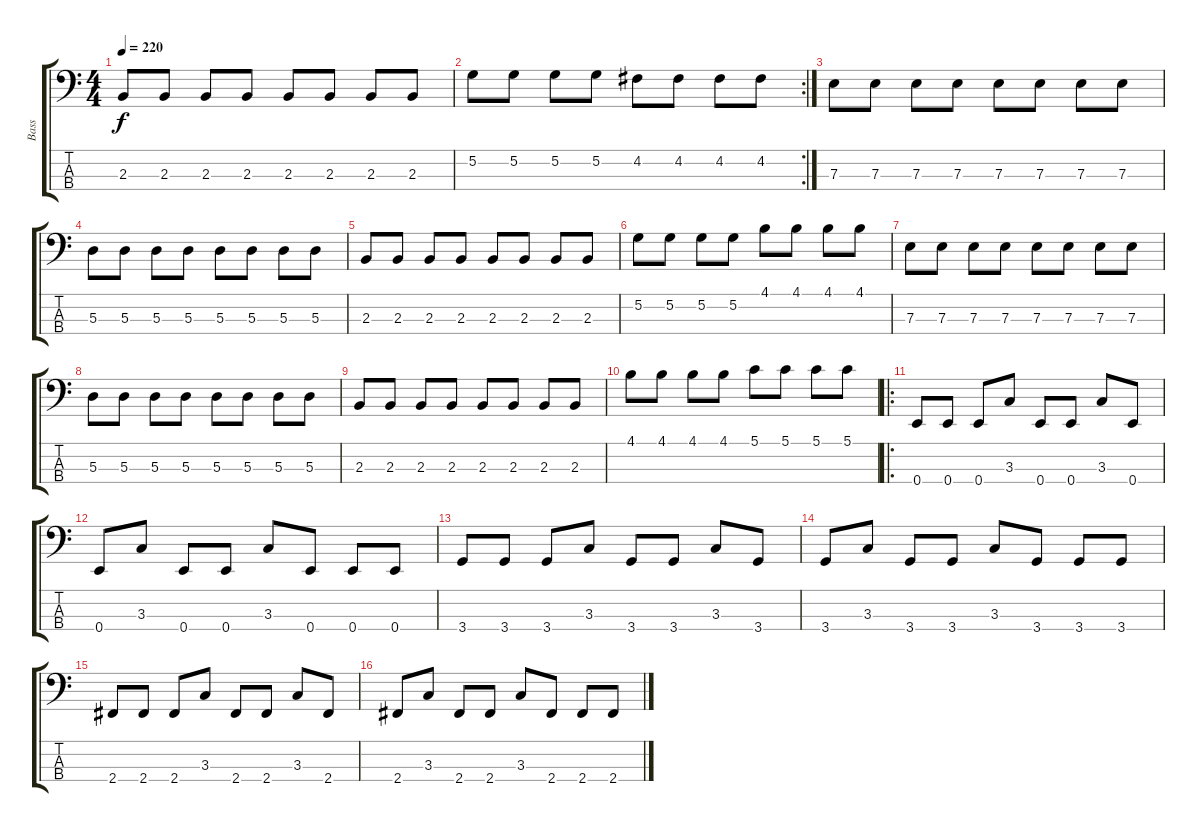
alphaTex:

\track ("Bass" "Bass") {instrument electricbasspick}
\staff {score tabs}
\tuning (G2 D2 A1 E1) {hide}
\ts (4 4)
\tempo 220
\clef f4
\ks c
2.3.8{dy f} 2.3.8 2.3.8 2.3.8 2.3.8 2.3.8 2.3.8 2.3.8 |
\rc 2
5.2.8 5.2.8 5.2.8 5.2.8 4.2.8 4.2.8 4.2.8 4.2.8 |
7.3.8 7.3.8 7.3.8 7.3.8 7.3.8 7.3.8 7.3.8 7.3.8 |
5.3.8 5.3.8 5.3.8 5.3.8 5.3.8 5.3.8 5.3.8 5.3.8 |
2.3.8 2.3.8 2.3.8 2.3.8 2.3.8 2.3.8 2.3.8 2.3.8 |
5.2.8 5.2.8 5.2.8 5.2.8 4.1.8 4.1.8 4.1.8 4.1.8 |
7.3.8 7.3.8 7.3.8 7.3.8 7.3.8 7.3.8 7.3.8 7.3.8 |
5.3.8 5.3.8 5.3.8 5.3.8 5.3.8 5.3.8 5.3.8 5.3.8 |
2.3.8 2.3.8 2.3.8 2.3.8 2.3.8 2.3.8 2.3.8 2.3.8 |
4.1.8 4.1.8 4.1.8 4.1.8 5.1.8 5.1.8 5.1.8 5.1.8 |
\ro
0.4.8 0.4.8 0.4.8 3.3.8 0.4.8 0.4.8 3.3.8 0.4.8 |
0.4.8 3.3.8 0.4.8 0.4.8 3.3.8 0.4.8 0.4.8 0.4.8 |
3.4.8 3.4.8 3.4.8 3.3.8 3.4.8 3.4.8 3.3.8 3.4.8 |
3.4.8 3.3.8 3.4.8 3.4.8 3.3.8 3.4.8 3.4.8 3.4.8 |
2.4.8 2.4.8 2.4.8 3.3.8 2.4.8 2.4.8 3.3.8 2.4.8 |
2.4.8 3.3.8 2.4.8 2.4.8 3.3.8 2.4.8 2.4.8 2.4.8
